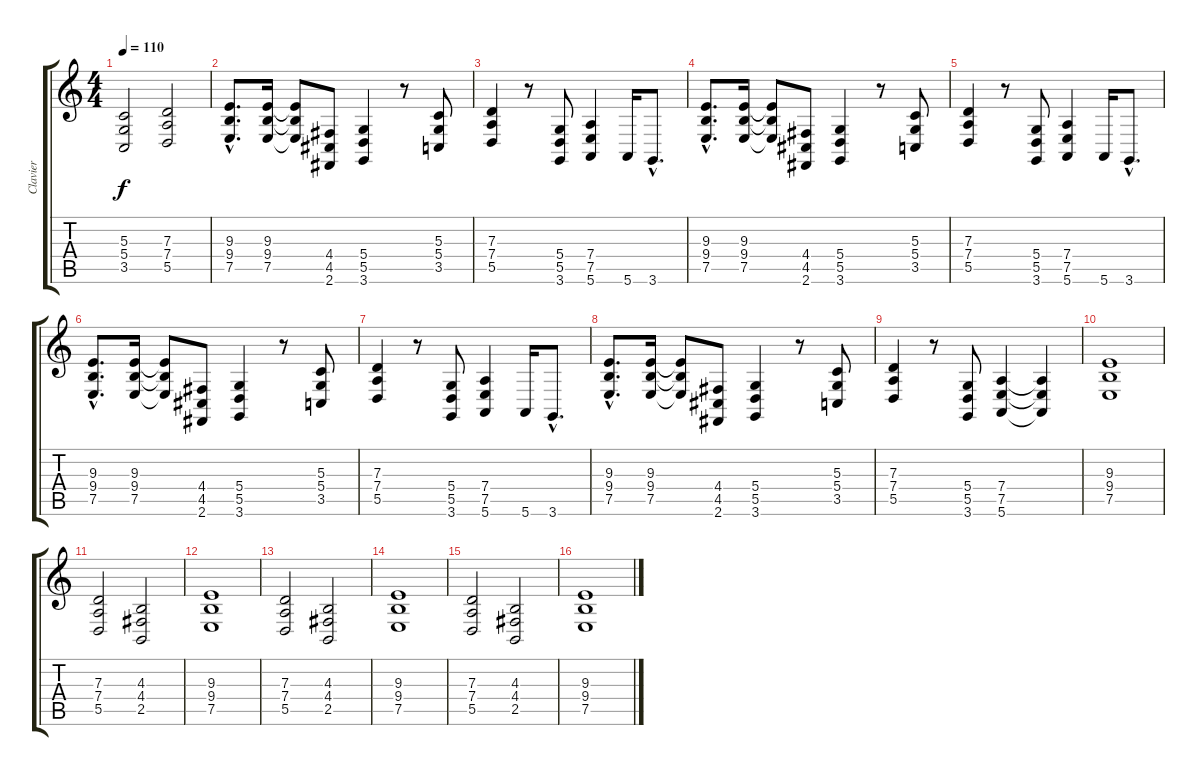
\track ("Clavier" "Clavier") {instrument reedorgan}
\staff {score tabs}
\tuning (E4 B3 G3 D3 A2 E2) {hide}
\ts (4 4)
\tempo 110
\clef g2
\ks c
(5.3 5.4 3.5).2{dy f} (7.3 7.4 5.5).2 |
(9.3{hac} 9.4{hac} 7.5{hac}).8{d} (9.3 9.4 7.5).16 (9.3{t} 9.4{t} 7.5{t}).8 (4.4 4.5 2.6).8 (5.4 5.5 3.6).4 r.8 (5.3 5.4 3.5).8 |
(7.3 7.4 5.5).4 r.8 (5.4 5.5 3.6).8 (7.4 7.5 5.6).4 5.6.16 3.6{hac}.8{d} |
(9.3{hac} 9.4{hac} 7.5{hac}).8{d} (9.3 9.4 7.5).16 (9.3{t} 9.4{t} 7.5{t}).8 (4.4 4.5 2.6).8 (5.4 5.5 3.6).4 r.8 (5.3 5.4 3.5).8 |
(7.3 7.4 5.5).4 r.8 (5.4 5.5 3.6).8 (7.4 7.5 5.6).4 5.6.16 3.6{hac}.8{d} |
(9.3{hac} 9.4{hac} 7.5{hac}).8{d} (9.3 9.4 7.5).16 (9.3{t} 9.4{t} 7.5{t}).8 (4.4 4.5 2.6).8 (5.4 5.5 3.6).4 r.8 (5.3 5.4 3.5).8 |
(7.3 7.4 5.5).4 r.8 (5.4 5.5 3.6).8 (7.4 7.5 5.6).4 5.6.16 3.6{hac}.8{d} |
(9.3{hac} 9.4{hac} 7.5{hac}).8{d} (9.3 9.4 7.5).16 (9.3{t} 9.4{t} 7.5{t}).8 (4.4 4.5 2.6).8 (5.4 5.5 3.6).4 r.8 (5.3 5.4 3.5).8 |
(7.3 7.4 5.5).4 r.8 (5.4 5.5 3.6).8 (7.4 7.5 5.6).4 (7.4{t} 7.5{t} 5.6{t}).4 |
(9.3 9.4 7.5).1 |
(7.3 7.4 5.5).2 (4.3 4.4 2.5).2 |
(9.3 9.4 7.5).1 |
(7.3 7.4 5.5).2 (4.3 4.4 2.5).2 |
(9.3 9.4 7.5).1 |
(7.3 7.4 5.5).2 (4.3 4.4 2.5).2 |
(9.3 9.4 7.5).1
